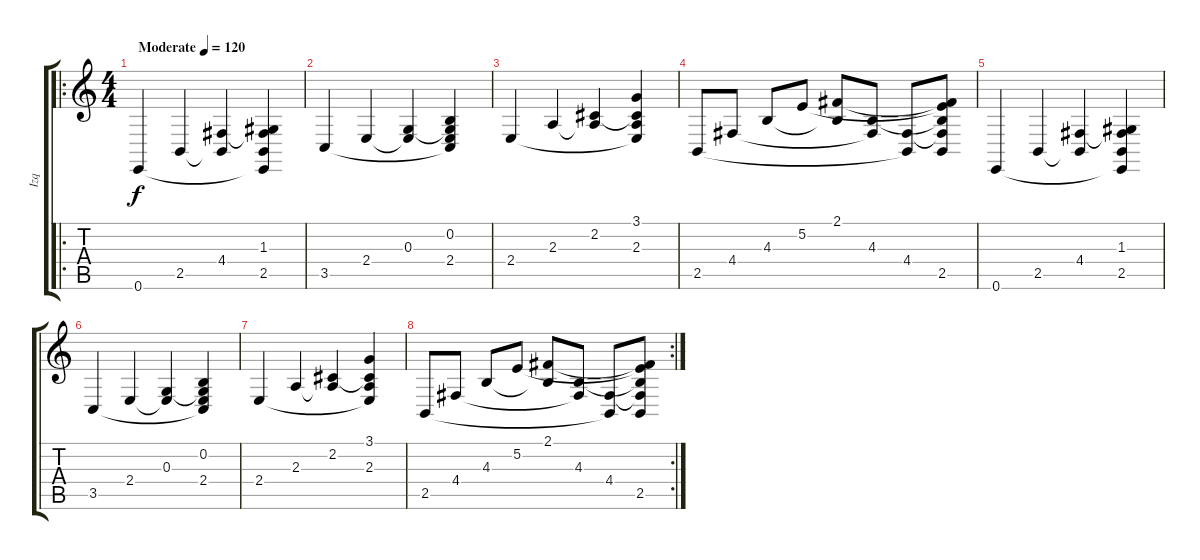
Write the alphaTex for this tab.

\track ("Izq" "Izq") {instrument acousticgrandpiano}
\staff {score tabs}
\tuning (E4 B3 G3 D3 A2 E2) {hide}
\ro
\ts (4 4)
\tempo (120 "Moderate")
\clef g2
\ks c
0.6.4{dy f instrument acousticgrandpiano} 2.5.4 (4.4 2.5{t}).4 (1.3 4.4{t} 2.5 0.6{t}).4 |
3.5.4 2.4.4 (0.3 2.4{t}).4 (0.2 0.3{t} 2.4 3.5{t}).4 |
2.4.4 2.3.4 (2.2 2.3{t}).4 (3.1 2.2{t} 2.3 2.4{t}).4 |
2.5.8 4.4.8 4.3.8 5.2.8 (2.1 4.3{t}).8 (4.3 4.4{t}).8 (4.4 2.5{t}).8 (2.1{t} 5.2{t} 4.3{t} 4.4{t} 2.5).8 |
0.6.4 2.5.4 (4.4 2.5{t}).4 (1.3 4.4{t} 2.5 0.6{t}).4 |
3.5.4 2.4.4 (0.3 2.4{t}).4 (0.2 0.3{t} 2.4 3.5{t}).4 |
2.4.4 2.3.4 (2.2 2.3{t}).4 (3.1 2.2{t} 2.3 2.4{t}).4 |
\rc 2
2.5.8 4.4.8 4.3.8 5.2.8 (2.1 4.3{t}).8 (4.3 4.4{t}).8 (4.4 2.5{t}).8 (2.1{t} 5.2{t} 4.3{t} 4.4{t} 2.5).8
